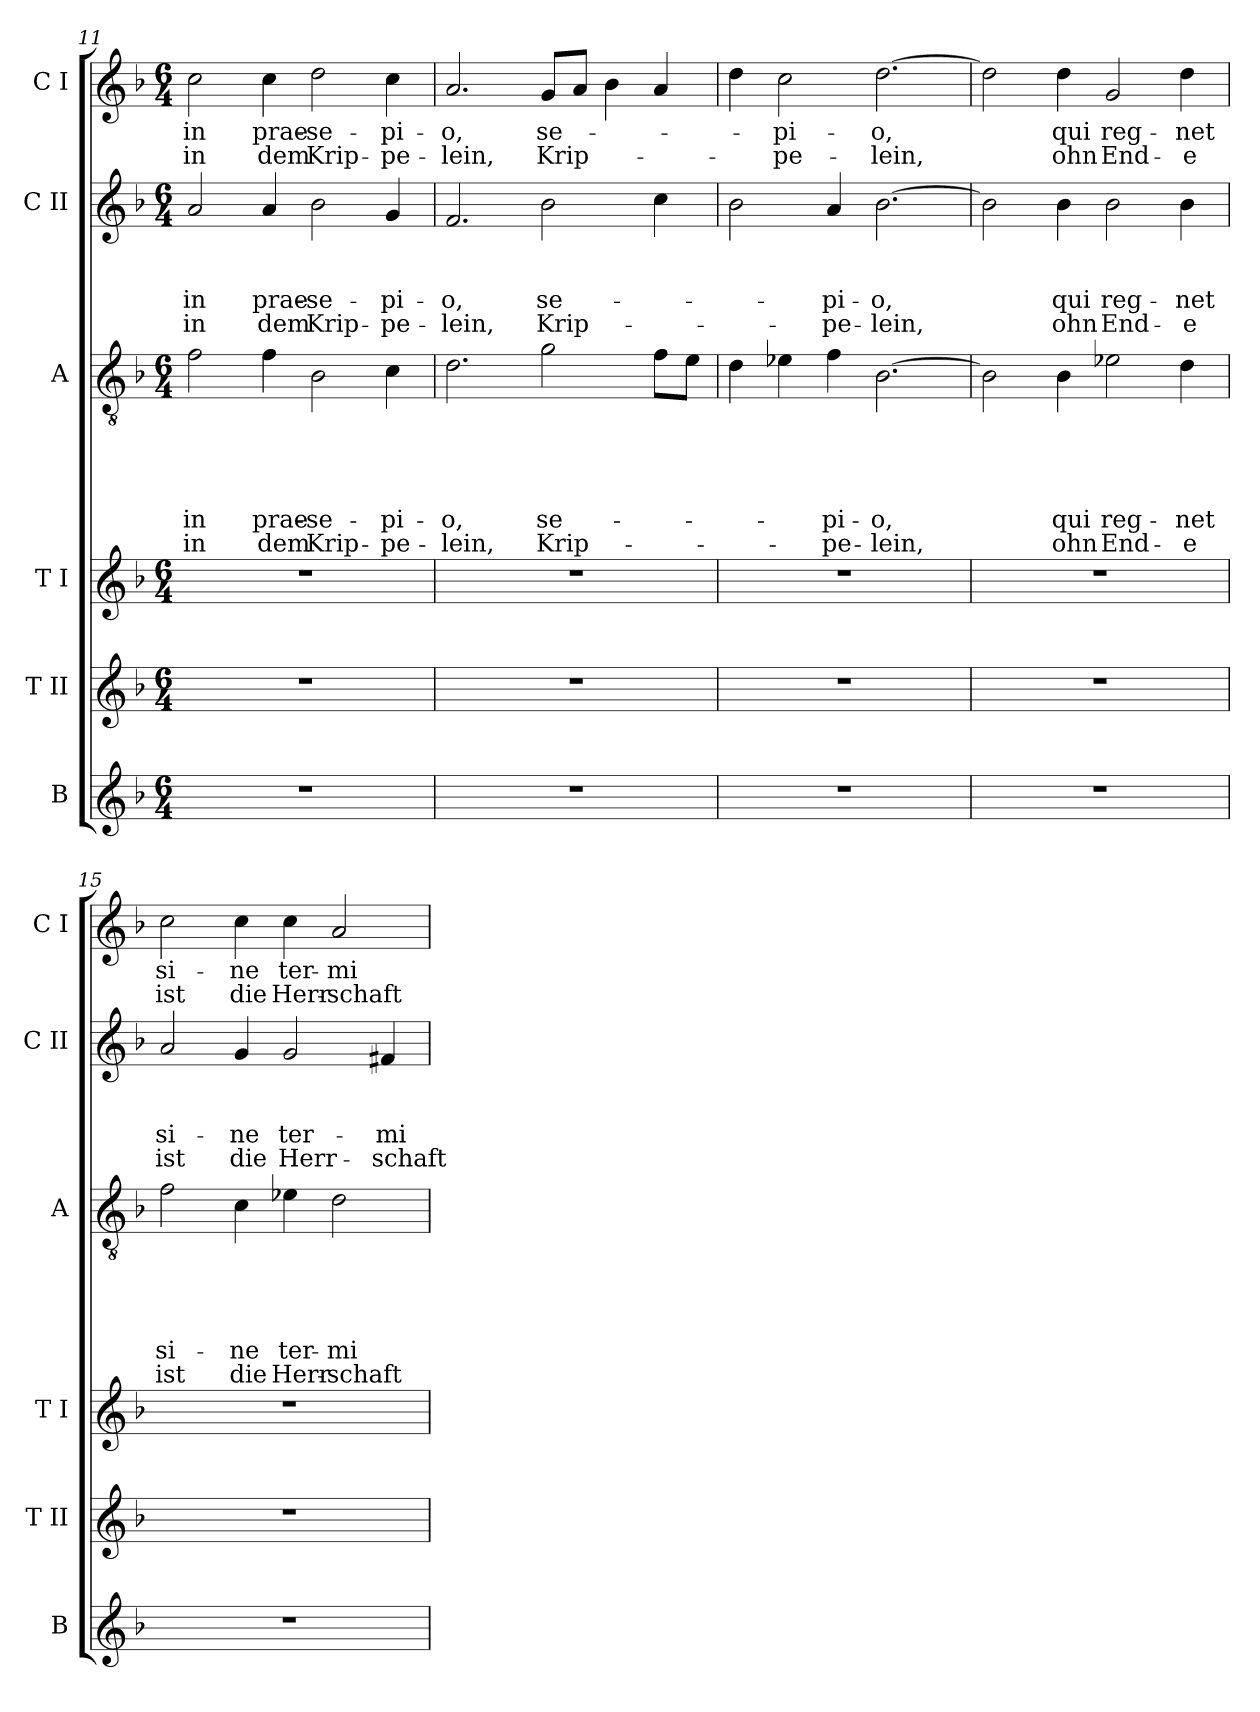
**kern	**kern	**kern	**kern	**text	**text	**text	**text	**text	**text	**kern	**text	**text	**text	**text	**kern	**text	**text
*part6	*part5	*part4	*part3	*part3	*part3	*part3	*part3	*part3	*part3	*part2	*part2	*part2	*part2	*part2	*part1	*part1	*part1
*staff6	*staff5	*staff4	*staff3	*staff3	*staff3	*staff3	*staff3	*staff3	*staff3	*staff2	*staff2	*staff2	*staff2	*staff2	*staff1	*staff1	*staff1
*I"B	*I"T II	*I"T I	*I"A	*	*	*	*	*	*	*I"C II	*	*	*	*	*I"C I	*	*
*I'B	*I'T II	*I'T I	*I'A	*	*	*	*	*	*	*I'C II	*	*	*	*	*I'C I	*	*
*clefG2	*clefG2	*clefG2	*clefGv2	*	*	*	*	*	*	*clefG2	*	*	*	*	*clefG2	*	*
*k[b-]	*k[b-]	*k[b-]	*k[b-]	*	*	*	*	*	*	*k[b-]	*	*	*	*	*k[b-]	*	*
*F:	*F:	*F:	*F:	*	*	*	*	*	*	*F:	*	*	*	*	*F:	*	*
*M6/4	*M6/4	*M6/4	*M6/4	*	*	*	*	*	*	*M6/4	*	*	*	*	*M6/4	*	*
=11	=11	=11	=11	=11	=11	=11	=11	=11	=11	=11	=11	=11	=11	=11	=11	=11	=11
!	!	!	!	!	!	!	!	!LO:LY:b	!LO:LY:b	!	!	!	!LO:LY:b	!LO:LY:b	!	!LO:LY:b	!LO:LY:b
1.r	1.r	1.r	2f\	.	.	.	.	in	in	2a/	.	.	in	in	2cc\	in	in
!	!	!	!	!	!	!	!	!LO:LY:b	!LO:LY:b	!	!	!	!LO:LY:b	!LO:LY:b	!	!LO:LY:b	!LO:LY:b
.	.	.	4f\	.	.	.	.	prae-	dem	4a/	.	.	prae-	dem	4cc\	prae-	dem
!	!	!	!	!	!	!	!	!LO:LY:b	!LO:LY:b	!	!	!	!LO:LY:b	!LO:LY:b	!	!LO:LY:b	!LO:LY:b
.	.	.	2B-\	.	.	.	.	-se-	Krip-	2b-\	.	.	-se-	Krip-	2dd\	-se-	Krip-
!	!	!	!	!	!	!	!	!LO:LY:b	!LO:LY:b	!	!	!	!LO:LY:b	!LO:LY:b	!	!LO:LY:b	!LO:LY:b
.	.	.	4c\	.	.	.	.	-pi-	-pe-	4g/	.	.	-pi-	-pe-	4cc\	-pi-	-pe-
=12	=12	=12	=12	=12	=12	=12	=12	=12	=12	=12	=12	=12	=12	=12	=12	=12	=12
!	!	!	!	!	!	!	!	!LO:LY:b	!LO:LY:b	!	!	!	!LO:LY:b	!LO:LY:b	!	!LO:LY:b	!LO:LY:b
1.r	1.r	1.r	2.d\	.	.	.	.	-o,	-lein,	2.f/	.	.	-o,	-lein,	2.a/	-o,	-lein,
!	!	!	!	!	!	!	!	!LO:LY:b	!LO:LY:b	!	!	!	!LO:LY:b	!LO:LY:b	!	!LO:LY:b	!LO:LY:b
.	.	.	2g\	.	.	.	.	se-	Krip-	2b-\	.	.	se-	Krip-	8g/L	se-	Krip-
.	.	.	.	.	.	.	.	.	.	.	.	.	.	.	8a/J	.	.
.	.	.	.	.	.	.	.	.	.	.	.	.	.	.	4b-\	.	.
.	.	.	8f\L	.	.	.	.	.	.	4cc\	.	.	.	.	4a/	.	.
.	.	.	8e\J	.	.	.	.	.	.	.	.	.	.	.	.	.	.
!!LO:LB:g=z
=13	=13	=13	=13	=13	=13	=13	=13	=13	=13	=13	=13	=13	=13	=13	=13	=13	=13
1.r	1.r	1.r	4d\	.	.	.	.	.	.	2b-\	.	.	.	.	4dd\	.	.
!	!	!	!	!	!	!	!	!	!	!	!	!	!	!	!	!LO:LY:b	!LO:LY:b
.	.	.	4e-X\	.	.	.	.	.	.	.	.	.	.	.	2cc\	-pi-	-pe-
!	!	!	!	!	!	!	!	!LO:LY:b	!LO:LY:b	!	!	!	!LO:LY:b	!LO:LY:b	!	!	!
.	.	.	4f\	.	.	.	.	-pi-	-pe-	4a/	.	.	-pi-	-pe-	.	.	.
!	!	!	!	!	!	!	!	!LO:LY:b	!LO:LY:b	!	!	!	!LO:LY:b	!LO:LY:b	!	!LO:LY:b	!LO:LY:b
.	.	.	[>2.B-\	.	.	.	.	-o,	-lein,	[>2.b-\	.	.	-o,	-lein,	[>2.dd\	-o,	-lein,
=14	=14	=14	=14	=14	=14	=14	=14	=14	=14	=14	=14	=14	=14	=14	=14	=14	=14
1.r	1.r	1.r	2B-\]	.	.	.	.	.	.	2b-\]	.	.	.	.	2dd\]	.	.
!	!	!	!	!	!	!	!	!LO:LY:b	!LO:LY:b	!	!	!	!LO:LY:b	!LO:LY:b	!	!LO:LY:b	!LO:LY:b
.	.	.	4B-\	.	.	.	.	qui	ohn	4b-\	.	.	qui	ohn	4dd\	qui	ohn
!	!	!	!	!	!	!	!	!LO:LY:b	!LO:LY:b	!	!	!	!LO:LY:b	!LO:LY:b	!	!LO:LY:b	!LO:LY:b
.	.	.	2e-X\	.	.	.	.	reg-	End-	2b-\	.	.	reg-	End-	2g/	reg-	End-
!	!	!	!	!	!	!	!	!LO:LY:b	!LO:LY:b	!	!	!	!LO:LY:b	!LO:LY:b	!	!LO:LY:b	!LO:LY:b
.	.	.	4d\	.	.	.	.	-net	-e	4b-\	.	.	-net	-e	4dd\	-net	-e
=15	=15	=15	=15	=15	=15	=15	=15	=15	=15	=15	=15	=15	=15	=15	=15	=15	=15
!	!	!	!	!	!	!	!	!LO:LY:b	!LO:LY:b	!	!	!	!LO:LY:b	!LO:LY:b	!	!LO:LY:b	!LO:LY:b
1.r	1.r	1.r	2f\	.	.	.	.	si-	ist	2a/	.	.	si-	ist	2cc\	si-	ist
!	!	!	!	!	!	!	!	!LO:LY:b	!LO:LY:b	!	!	!	!LO:LY:b	!LO:LY:b	!	!LO:LY:b	!LO:LY:b
.	.	.	4c\	.	.	.	.	-ne	die	4g/	.	.	-ne	die	4cc\	-ne	die
!	!	!	!	!	!	!	!	!LO:LY:b	!LO:LY:b	!	!	!	!LO:LY:b	!LO:LY:b	!	!LO:LY:b	!LO:LY:b
.	.	.	4e-X\	.	.	.	.	ter-	Herr-	2g/	.	.	ter-	Herr-	4cc\	ter-	Herr-
!	!	!	!	!	!	!	!	!LO:LY:b	!LO:LY:b	!	!	!	!	!	!	!LO:LY:b	!LO:LY:b
.	.	.	2d\	.	.	.	.	-mi-	-schaft	.	.	.	.	.	2a/	-mi-	-schaft
!	!	!	!	!	!	!	!	!	!	!	!	!	!LO:LY:b	!LO:LY:b	!	!	!
.	.	.	.	.	.	.	.	.	.	4f#X/	.	.	-mi-	-schaft	.	.	.
=	=	=	=	=	=	=	=	=	=	=	=	=	=	=	=	=	=
*-	*-	*-	*-	*-	*-	*-	*-	*-	*-	*-	*-	*-	*-	*-	*-	*-	*-
